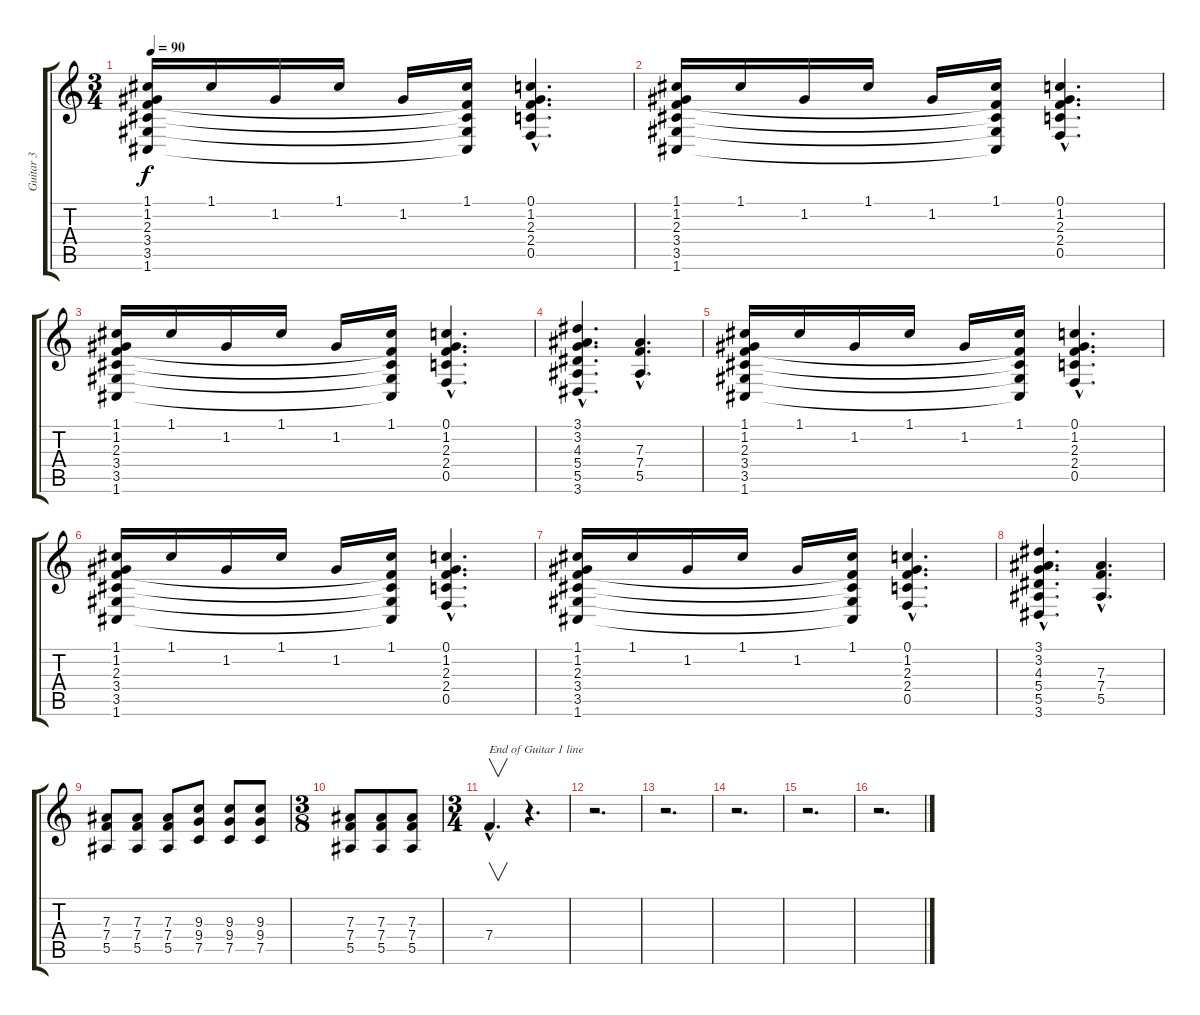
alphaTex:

\track ("Guitar 3" "Guitar 3") {instrument acousticguitarsteel}
\staff {score tabs}
\tuning (C4 G3 Eb3 Bb2 F2 C2) {hide}
\ts (3 4)
\tempo 90
\clef g2
\ks c
(1.1 1.2 2.3 3.4 3.5 1.6).16{dy f balance 8 instrument overdrivenguitar} 1.1.16 1.2.16 1.1.16 1.2.16 (1.1 2.3{t} 3.4{t} 3.5{t} 1.6{t}).16 (0.1{hac} 1.2{hac} 2.3{hac} 2.4{hac} 0.5{hac}).4{d} |
(1.1 1.2 2.3 3.4 3.5 1.6).16 1.1.16 1.2.16 1.1.16 1.2.16 (1.1 2.3{t} 3.4{t} 3.5{t} 1.6{t}).16 (0.1{hac} 1.2{hac} 2.3{hac} 2.4{hac} 0.5{hac}).4{d} |
(1.1 1.2 2.3 3.4 3.5 1.6).16 1.1.16 1.2.16 1.1.16 1.2.16 (1.1 2.3{t} 3.4{t} 3.5{t} 1.6{t}).16 (0.1{hac} 1.2{hac} 2.3{hac} 2.4{hac} 0.5{hac}).4{d} |
(3.1{hac} 3.2{hac} 4.3{hac} 5.4{hac} 5.5{hac} 3.6{hac}).4{d} (7.3{hac} 7.4{hac} 5.5{hac}).4{d} |
(1.1 1.2 2.3 3.4 3.5 1.6).16 1.1.16 1.2.16 1.1.16 1.2.16 (1.1 2.3{t} 3.4{t} 3.5{t} 1.6{t}).16 (0.1{hac} 1.2{hac} 2.3{hac} 2.4{hac} 0.5{hac}).4{d} |
(1.1 1.2 2.3 3.4 3.5 1.6).16 1.1.16 1.2.16 1.1.16 1.2.16 (1.1 2.3{t} 3.4{t} 3.5{t} 1.6{t}).16 (0.1{hac} 1.2{hac} 2.3{hac} 2.4{hac} 0.5{hac}).4{d} |
(1.1 1.2 2.3 3.4 3.5 1.6).16 1.1.16 1.2.16 1.1.16 1.2.16 (1.1 2.3{t} 3.4{t} 3.5{t} 1.6{t}).16 (0.1{hac} 1.2{hac} 2.3{hac} 2.4{hac} 0.5{hac}).4{d} |
(3.1{hac} 3.2{hac} 4.3{hac} 5.4{hac} 5.5{hac} 3.6{hac}).4{d} (7.3{hac} 7.4{hac} 5.5{hac}).4{d} |
(7.3 7.4 5.5).8 (7.3 7.4 5.5).8 (7.3 7.4 5.5).8 (9.3 9.4 7.5).8 (9.3 9.4 7.5).8 (9.3 9.4 7.5).8 |
\ts (3 8)
(7.3 7.4 5.5).8 (7.3 7.4 5.5).8 (7.3 7.4 5.5).8 |
\ts (3 4)
7.4{hac}.4{v d txt "End of Guitar 1 line" balance 3 instrument distortionguitar} r.4{d} |
r.2{d} |
r.2{d} |
r.2{d} |
r.2{d} |
r.2{d}
